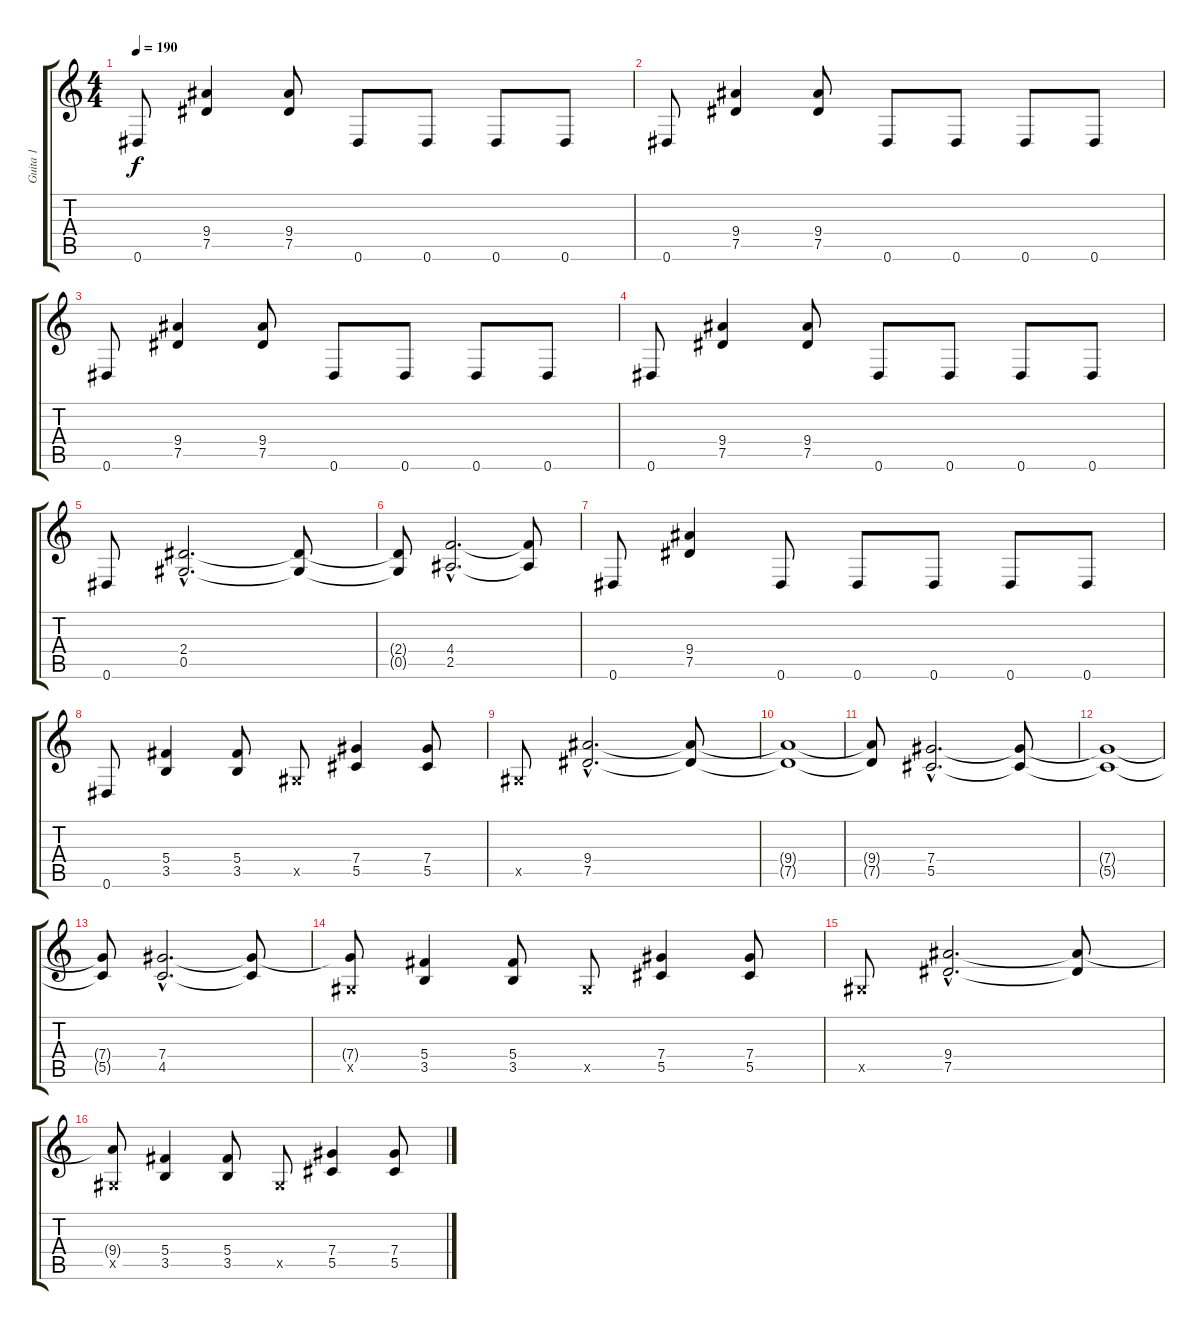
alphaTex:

\track ("Guita 1" "Guita 1") {instrument distortionguitar}
\staff {score tabs}
\tuning (Eb4 Bb3 Gb3 Db3 Ab2 Eb2) {hide}
\ts (4 4)
\tempo 190
\clef g2
\ks c
0.6.8{dy f} (9.4 7.5).4 (9.4 7.5).8 0.6.8 0.6.8 0.6.8 0.6.8 |
0.6.8 (9.4 7.5).4 (9.4 7.5).8 0.6.8 0.6.8 0.6.8 0.6.8 |
0.6.8 (9.4 7.5).4 (9.4 7.5).8 0.6.8 0.6.8 0.6.8 0.6.8 |
0.6.8 (9.4 7.5).4 (9.4 7.5).8 0.6.8 0.6.8 0.6.8 0.6.8 |
0.6.8 (2.4{hac} 0.5{hac}).2{d} (2.4{t} 0.5{t}).8 |
(2.4{t} 0.5{t}).8 (4.4{hac} 2.5{hac}).2{d} (4.4{t} 2.5{t}).8 |
0.6.8 (9.4 7.5).4 0.6.8 0.6.8 0.6.8 0.6.8 0.6.8 |
0.6.8 (5.4 3.5).4 (5.4 3.5).8 0.5{x}.8 (7.4 5.5).4 (7.4 5.5).8 |
0.5{x}.8 (9.4{hac} 7.5{hac}).2{d} (9.4{t} 7.5{t}).8 |
(9.4{t} 7.5{t}).1 |
(9.4{t} 7.5{t}).8 (7.4{hac} 5.5{hac}).2{d} (7.4{t} 5.5{t}).8 |
(7.4{t} 5.5{t}).1 |
(7.4{t} 5.5{t}).8 (7.4{hac} 4.5{hac}).2{d} (7.4{t} 4.5{t}).8 |
(7.4{t} 0.5{x}).8 (5.4 3.5).4 (5.4 3.5).8 0.5{x}.8 (7.4 5.5).4 (7.4 5.5).8 |
0.5{x}.8 (9.4{hac} 7.5{hac}).2{d} (9.4{t} 7.5{t}).8 |
(9.4{t} 0.5{x}).8 (5.4 3.5).4 (5.4 3.5).8 0.5{x}.8 (7.4 5.5).4 (7.4 5.5).8
